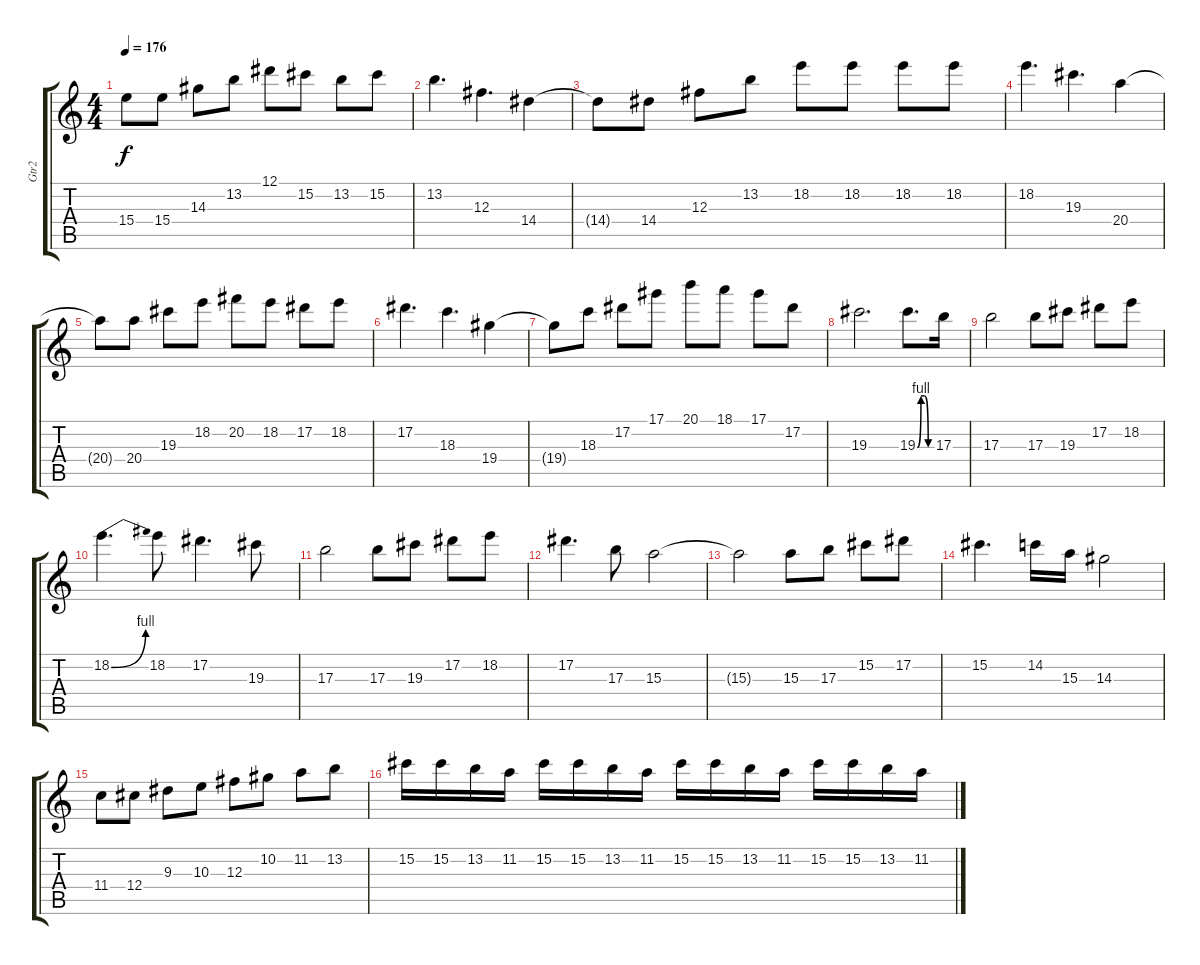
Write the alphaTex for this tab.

\track ("Gtr2" "Gtr2") {instrument overdrivenguitar}
\staff {score tabs}
\tuning (Eb4 Bb3 Gb3 Db3 Ab2 Eb2) {hide}
\ts (4 4)
\tempo 176
\clef g2
\ks c
15.4{t}.8{dy f} 15.4.8 14.3.8 13.2.8 12.1.8 15.2.8 13.2.8 15.2.8 |
13.2.4{d} 12.3.4{d} 14.4.4 |
14.4{t}.8 14.4.8 12.3.8 13.2.8 18.2.8 18.2.8 18.2.8 18.2.8 |
18.2.4{d} 19.3.4{d} 20.4.4 |
20.4{t}.8 20.4.8 19.3.8 18.2.8 20.2.8 18.2.8 17.2.8 18.2.8 |
17.2.4{d} 18.3.4{d} 19.4.4 |
19.4{t}.8 18.3.8 17.2.8 17.1.8 20.1.8 18.1.8 17.1.8 17.2.8 |
19.3.2{d} 19.3{be (custom 0 0 15 4 30 4 45 0 60 0)}.8{d} 17.3.16 |
17.3.2 17.3.8 19.3.8 17.2.8 18.2.8 |
18.2{be (bend 0 0 60 4)}.4{d} 18.2.8 17.2.4{d} 19.3.8 |
17.3.2 17.3.8 19.3.8 17.2.8 18.2.8 |
17.2.4{d} 17.3.8 15.3.2 |
15.3{t}.2 15.3.8 17.3.8 15.2.8 17.2.8 |
15.2.4{d} 14.2.16 15.3.16 14.3.2 |
11.4.8 12.4.8 9.3.8 10.3.8 12.3.8 10.2.8 11.2.8 13.2.8 |
15.2.16 15.2.16 13.2.16 11.2.16 15.2.16 15.2.16 13.2.16 11.2.16 15.2.16 15.2.16 13.2.16 11.2.16 15.2.16 15.2.16 13.2.16 11.2.16
